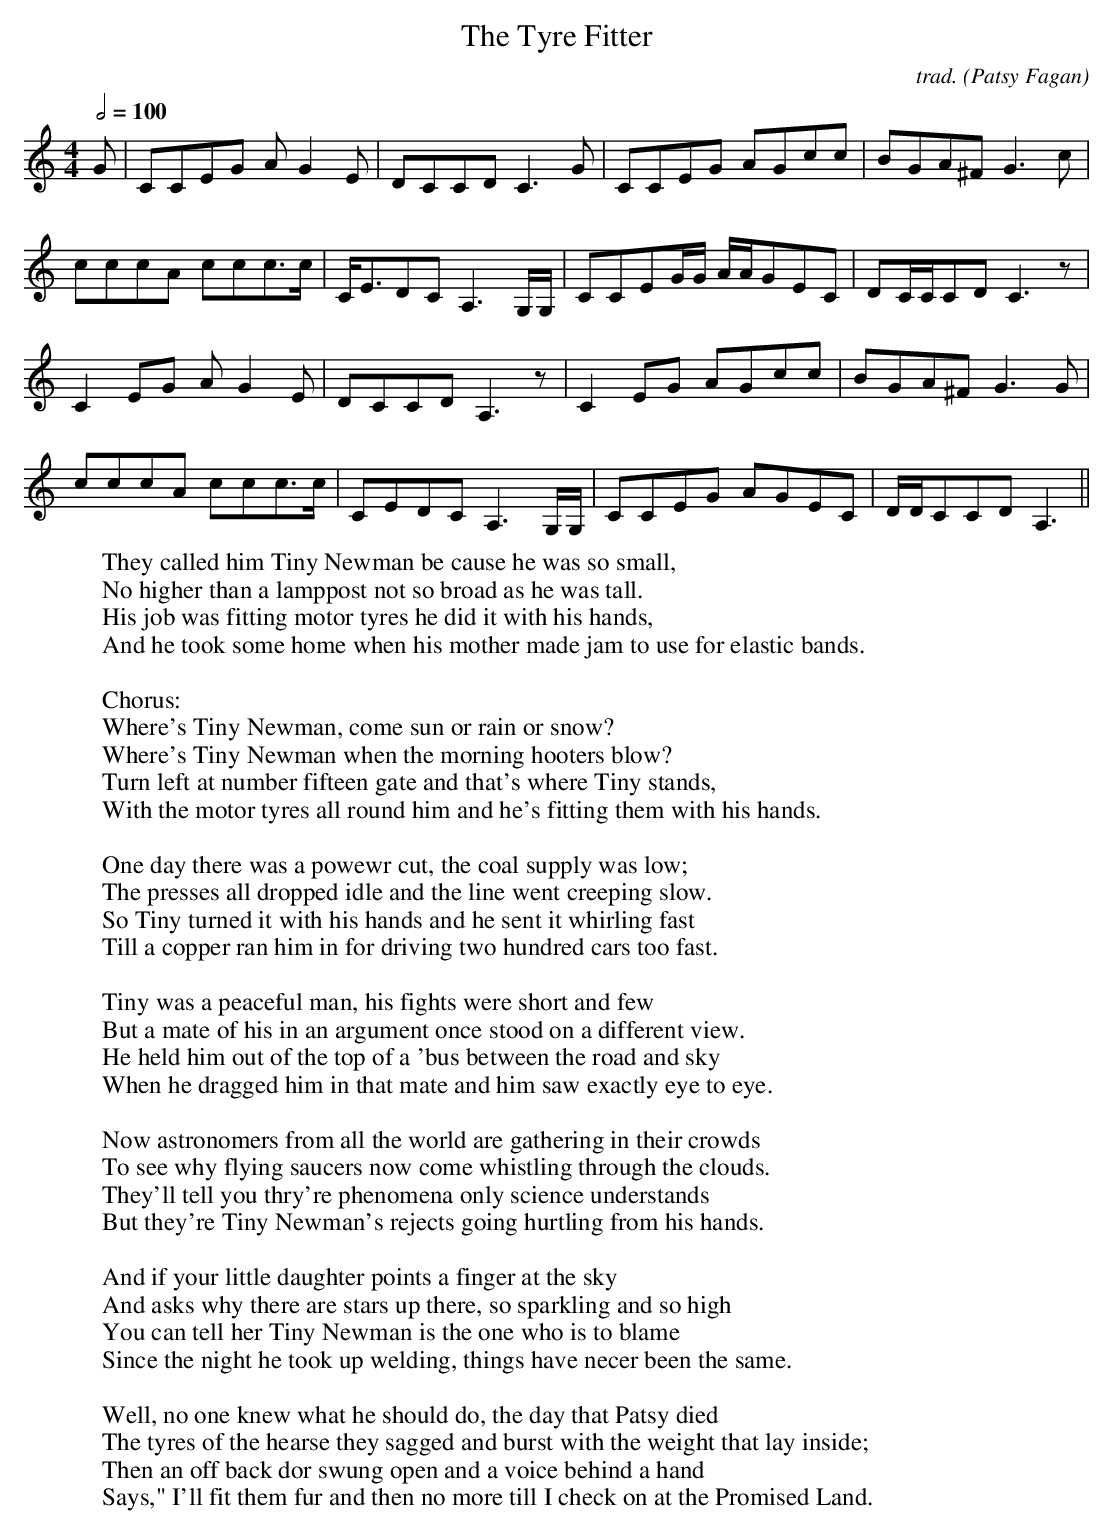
X:1
T:Tyre Fitter, The
C:trad. (Patsy Fagan)
M:4/4
L:1/8
Q:2/4=100
W:They called him Tiny Newman be cause he was so small,
W:No higher than a lamppost not so broad as he was tall.
W:His job was fitting motor tyres he did it with his hands,
W:And he took some home when his mother made jam to use for elastic bands.
W:
W:Chorus:
W:Where's Tiny Newman, come sun or rain or snow?
W:Where's Tiny Newman when the morning hooters blow?
W:Turn left at number fifteen gate and that's where Tiny stands,
W:With the motor tyres all round him and he's fitting them with his hands.
W:
W:One day there was a powewr cut, the coal supply was low;
W:The presses all dropped idle and the line went creeping slow.
W:So Tiny turned it with his hands and he sent it whirling fast
W:Till a copper ran him in for driving two hundred cars too fast.
W:
W:Tiny was a peaceful man, his fights were short and few
W:But a mate of his in an argument once stood on a different view.
W:He held him out of the top of a 'bus between the road and sky
W:When he dragged him in that mate and him saw exactly eye to eye.
W:
W:Now astronomers from all the world are gathering in their crowds
W:To see why flying saucers now come whistling through the clouds.
W:They'll tell you thry're phenomena only science understands
W:But they're Tiny Newman's rejects going hurtling from his hands.
W:
W:And if your little daughter points a finger at the sky
W:And asks why there are stars up there, so sparkling and so high
W:You can tell her Tiny Newman is the one who is to blame
W:Since the night he took up welding, things have necer been the same.
W:
W:Well, no one knew what he should do, the day that Patsy died
W:The tyres of the hearse they sagged and burst with the weight that lay inside;
W:Then an off back dor swung open and a voice behind a hand
W:Says," I'll fit them fur and then no more till I check on at the Promised Land.
K:C
G|CCEG AG2E|DCCD C3G|CCEG AGcc|BGA^F G3c|
cccA ccc3/2c/|C/E3/2DC A,3G,/G,/|CCEG/G/ A/A/GEC|DC/C/CD C3z|
C2EG AG2E|DCCD A,3z|C2EG AGcc|BGA^F G3G|
cccA ccc3/2c/|CEDC A,3G,/G,/|CCEG AGEC|D/D/CCD A,3||
